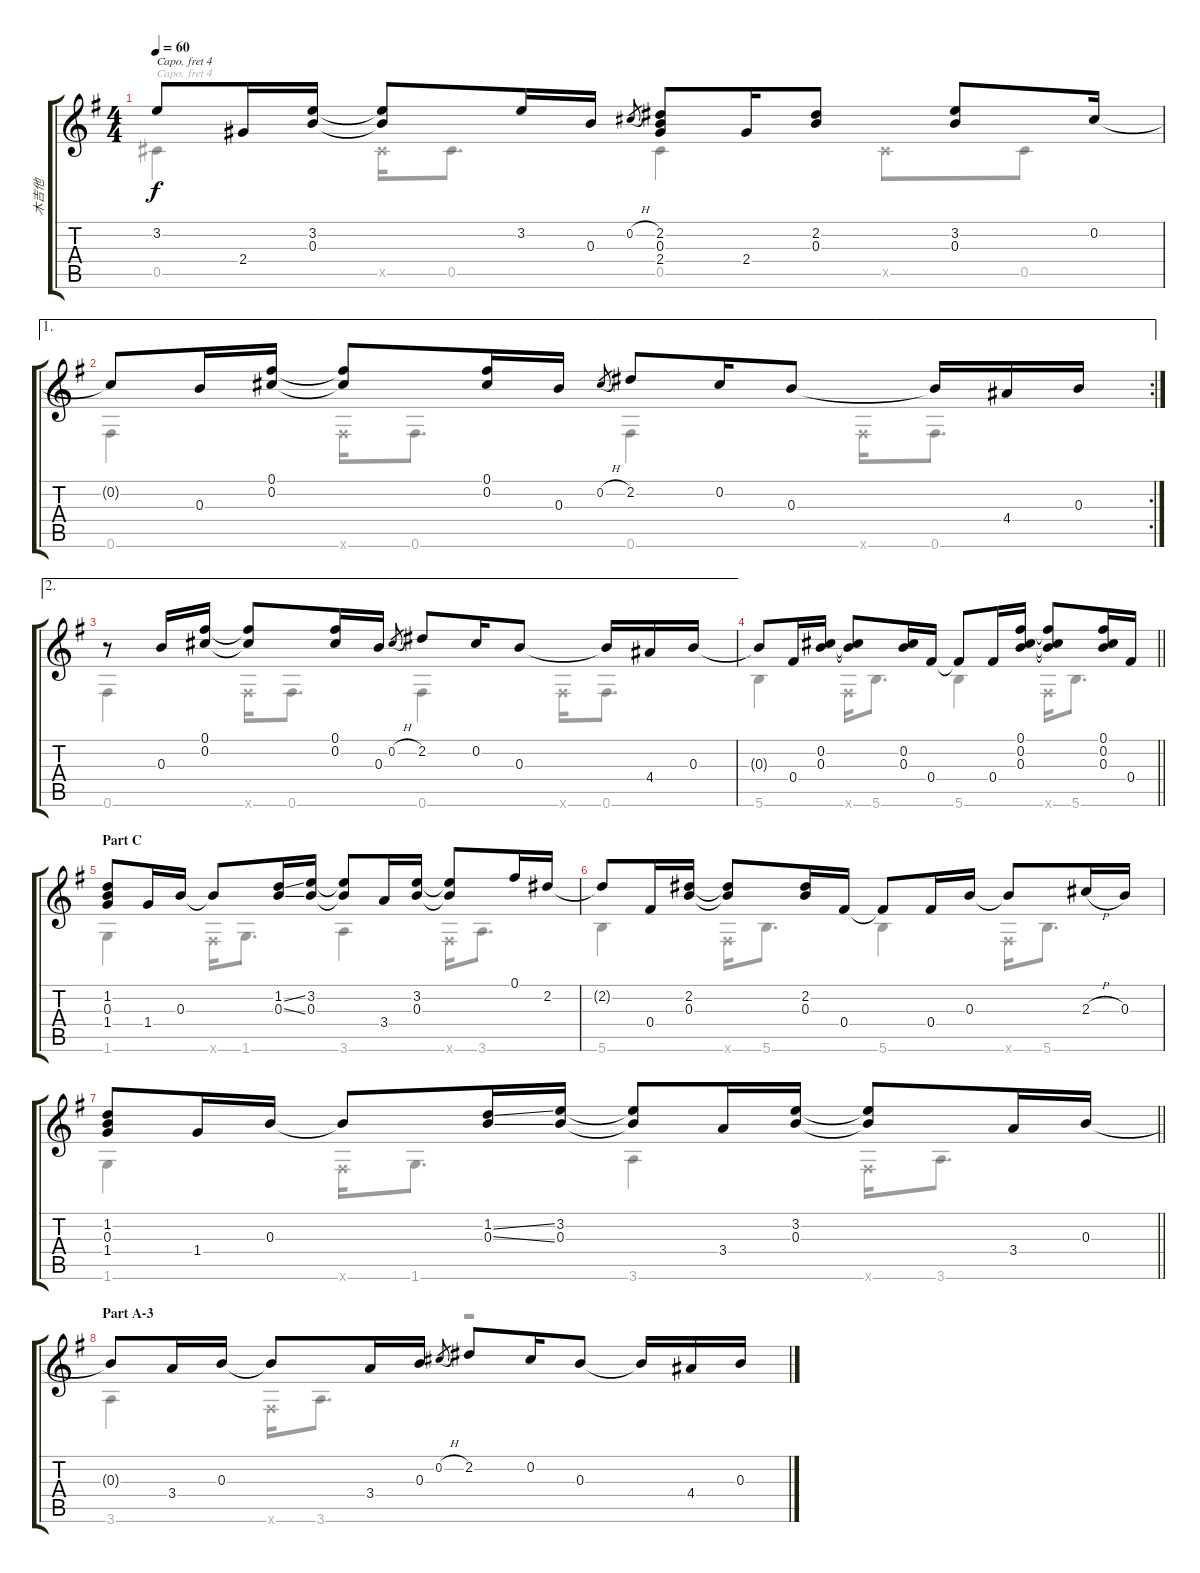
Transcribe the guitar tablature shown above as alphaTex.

\track ("木吉他" "木吉他") {instrument acousticguitarnylon}
\staff {score tabs}
\capo 4
\tuning (D4 A3 G3 D3 A2 D2) {hide}
\voice
\ts (4 4)
\tempo 60
\clef g2
\ks g
3.2{t}.8{dy f} 2.4.16 (3.2 0.3).16 (3.2{t} 0.3{t}).8 3.2.16 0.3.16 0.2{h}.8{gr} (2.2 0.3 2.4).8 2.4.16 (2.2 0.3).8 (3.2 0.3).8 0.2.16 |
\ae 1
\rc 2
0.2{t}.8 0.3.16 (0.1 0.2).16 (0.1{t} 0.2{t}).8 (0.1 0.2).16 0.3.16 0.2{h}.8{gr} 2.2.8 0.2.16 0.3.8 0.3{t}.16 4.4.16 0.3.16 |
\ae 2
r.8 0.3.16 (0.1 0.2).16 (0.1{t} 0.2{t}).8 (0.1 0.2).16 0.3.16 0.2{h}.8{gr} 2.2.8 0.2.16 0.3.8 0.3{t}.16 4.4.16 0.3.16 |
\barLineRight lightlight
0.3{t}.8 0.4.16 (0.2 0.3).16 (0.2{t} 0.3{t}).8 (0.2 0.3).16 0.4.16 0.4{t}.8 0.4.16 (0.1 0.2 0.3).16 (0.1{t} 0.2{t} 0.3{t}).8 (0.1 0.2 0.3).16 0.4.16 |
\section ("" "Part C")
(1.2 0.3 1.4).8 1.4.16 0.3.16 0.3{t}.8 (1.2{ss} 0.3{ss}).16 (3.2 0.3).16 (3.2{t} 0.3{t}).8 3.4.16 (3.2 0.3).16 (3.2{t} 0.3{t}).8 0.1.16 2.2.16 |
2.2{t}.8 0.4.16 (2.2 0.3).16 (2.2{t} 0.3{t}).8 (2.2 0.3).16 0.4.16 0.4{t}.8 0.4.16 0.3.16 0.3{t}.8 2.3{h}.16 0.3.16 |
\barLineRight lightlight
(1.2 0.3 1.4).8 1.4.16 0.3.16 0.3{t}.8 (1.2{ss} 0.3{ss}).16 (3.2 0.3).16 (3.2{t} 0.3{t}).8 3.4.16 (3.2 0.3).16 (3.2{t} 0.3{t}).8 3.4.16 0.3.16 |
\section ("" "Part A-3")
0.3{t}.8 3.4.16 0.3.16 0.3{t}.8 3.4.16 0.3.16 0.2{h}.8{gr} 2.2.8 0.2.16 0.3.8 0.3{t}.16 4.4.16 0.3.16
\voice
\clef g2
\ottava regular
\simile none
\ks g
0.5.4{dy f} 0.5{x}.16 0.5.8{d} 0.5.4 0.5{x}.8 0.5.8 |
0.6.4 0.6{x}.16 0.6.8{d} 0.6.4 0.6{x}.16 0.6.8{d} |
0.6.4 0.6{x}.16 0.6.8{d} 0.6.4 0.6{x}.16 0.6.8{d} |
\barLineRight lightlight
5.6.4 0.6{x}.16 5.6.8{d} 5.6.4 0.6{x}.16 5.6.8{d} |
1.6.4 0.6{x}.16 1.6.8{d} 3.6.4 0.6{x}.16 3.6.8{d} |
5.6.4 0.6{x}.16 5.6.8{d} 5.6.4 0.6{x}.16 5.6.8{d} |
\barLineRight lightlight
1.6.4 0.6{x}.16 1.6.8{d} 3.6.4 0.6{x}.16 3.6.8{d} |
3.6.4 0.6{x}.16 3.6.8{d} r.2
